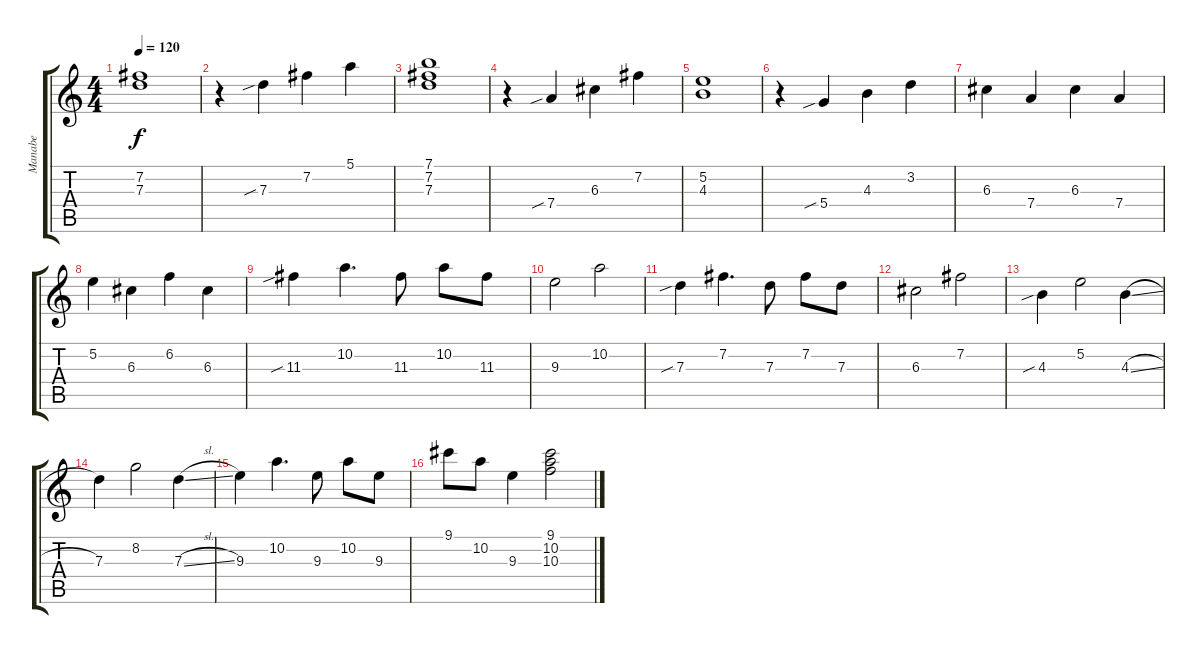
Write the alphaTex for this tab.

\track ("Manabe" "Manabe") {instrument electricguitarjazz}
\staff {score tabs}
\tuning (E4 B3 G3 D3 A2 E2) {hide}
\ts (4 4)
\tempo 120
\clef g2
\ks c
(7.2 7.3).1{dy f} |
r.4 7.3{sib}.4 7.2.4 5.1.4 |
(7.1 7.2 7.3).1 |
r.4 7.4{sib}.4 6.3.4 7.2.4 |
(5.2 4.3).1 |
r.4 5.4{sib}.4 4.3.4 3.2.4 |
6.3.4 7.4.4 6.3.4 7.4.4 |
5.2.4 6.3.4 6.2.4 6.3.4 |
11.3{sib}.4 10.2.4{d} 11.3.8 10.2.8 11.3.8 |
9.3.2 10.2.2 |
7.3{sib}.4 7.2.4{d} 7.3.8 7.2.8 7.3.8 |
6.3.2 7.2.2 |
4.3{sib}.4 5.2.2 4.3{sl}.4 |
7.3.4 8.2.2 7.3{sl}.4 |
9.3.4 10.2.4{d} 9.3.8 10.2.8 9.3.8 |
9.1.8 10.2.8 9.3.4 (9.1 10.2 10.3).2
